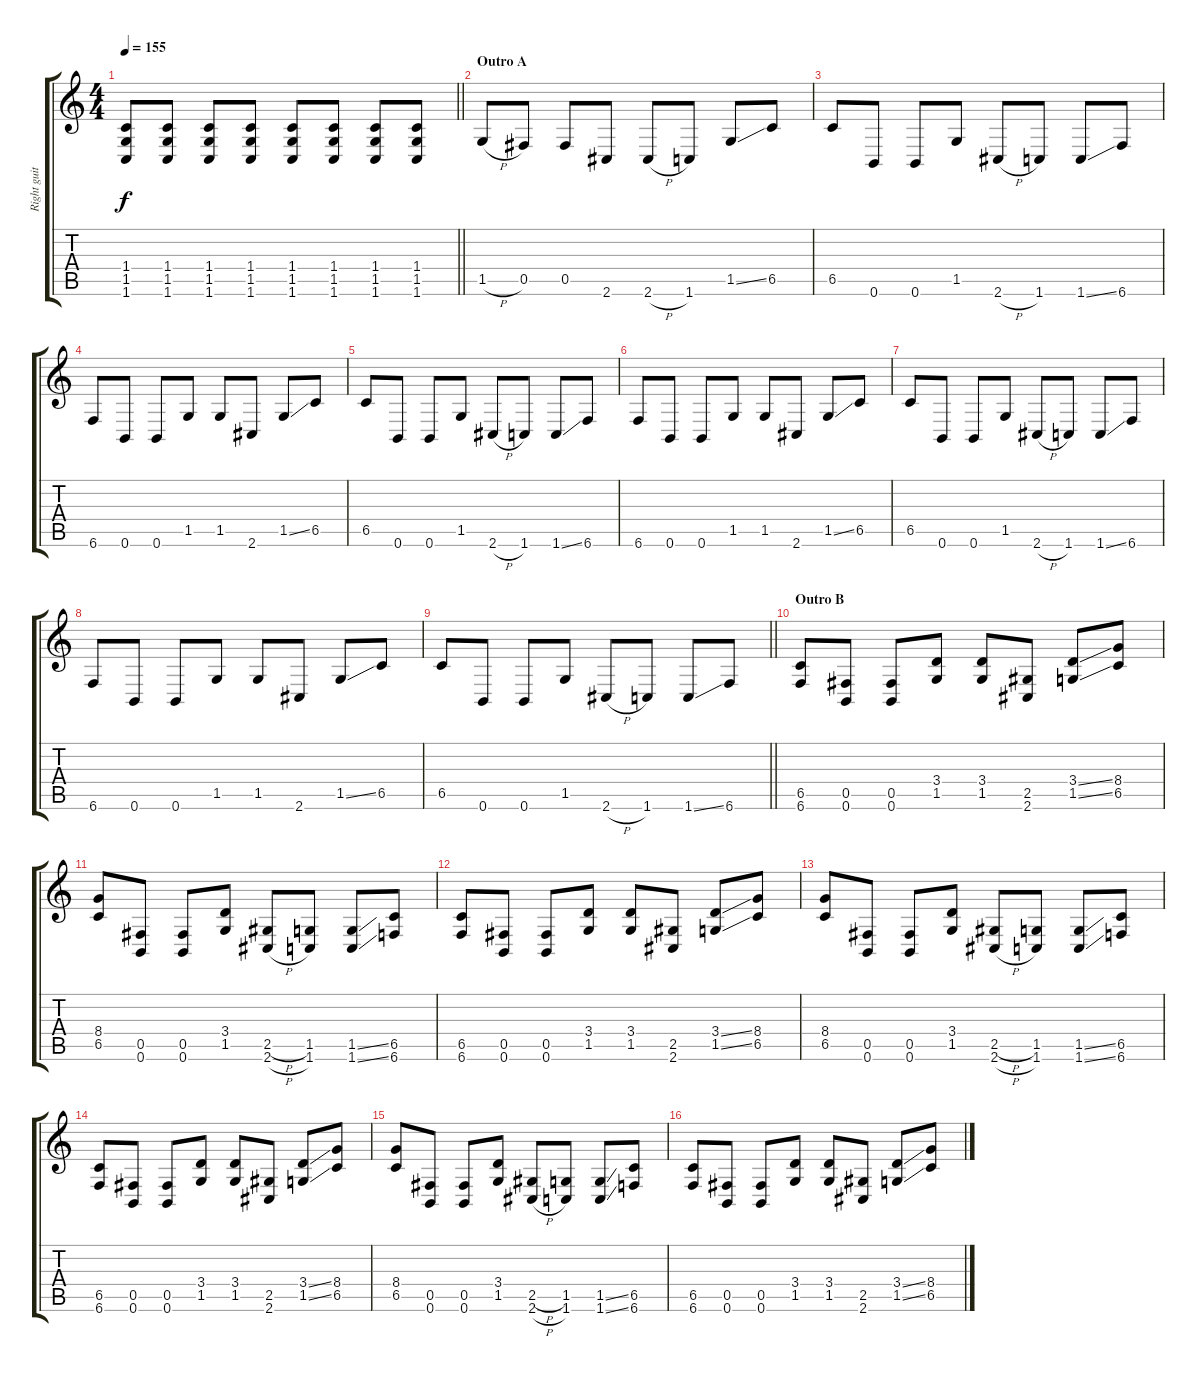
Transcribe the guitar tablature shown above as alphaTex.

\track ("Right guitar" "Right guit") {instrument overdrivenguitar}
\staff {score tabs}
\tuning (Db4 Ab3 E3 B2 Gb2 B1) {hide}
\ts (4 4)
\tempo 155
\clef g2
\barLineRight lightlight
\ks c
(1.4 1.5 1.6).8{dy f} (1.4 1.5 1.6).8 (1.4 1.5 1.6).8 (1.4 1.5 1.6).8 (1.4 1.5 1.6).8 (1.4 1.5 1.6).8 (1.4 1.5 1.6).8 (1.4 1.5 1.6).8 |
\section ("" "Outro A")
1.5{h}.8 0.5.8 0.5.8 2.6.8 2.6{h}.8 1.6.8 1.5{ss}.8 6.5.8 |
6.5.8 0.6.8 0.6.8 1.5.8 2.6{h}.8 1.6.8 1.6{ss}.8 6.6.8 |
6.6.8 0.6.8 0.6.8 1.5.8 1.5.8 2.6.8 1.5{ss}.8 6.5.8 |
6.5.8 0.6.8 0.6.8 1.5.8 2.6{h}.8 1.6.8 1.6{ss}.8 6.6.8 |
6.6.8 0.6.8 0.6.8 1.5.8 1.5.8 2.6.8 1.5{ss}.8 6.5.8 |
6.5.8 0.6.8 0.6.8 1.5.8 2.6{h}.8 1.6.8 1.6{ss}.8 6.6.8 |
6.6.8 0.6.8 0.6.8 1.5.8 1.5.8 2.6.8 1.5{ss}.8 6.5.8 |
\barLineRight lightlight
6.5.8 0.6.8 0.6.8 1.5.8 2.6{h}.8 1.6.8 1.6{ss}.8 6.6.8 |
\section ("" "Outro B")
(6.5 6.6).8 (0.5 0.6).8 (0.5 0.6).8 (3.4 1.5).8 (3.4 1.5).8 (2.5 2.6).8 (3.4{ss} 1.5{ss}).8 (8.4 6.5).8 |
(8.4 6.5).8 (0.5 0.6).8 (0.5 0.6).8 (3.4 1.5).8 (2.5{h} 2.6{h}).8 (1.5 1.6).8 (1.5{ss} 1.6{ss}).8 (6.5 6.6).8 |
(6.5 6.6).8 (0.5 0.6).8 (0.5 0.6).8 (3.4 1.5).8 (3.4 1.5).8 (2.5 2.6).8 (3.4{ss} 1.5{ss}).8 (8.4 6.5).8 |
(8.4 6.5).8 (0.5 0.6).8 (0.5 0.6).8 (3.4 1.5).8 (2.5{h} 2.6{h}).8 (1.5 1.6).8 (1.5{ss} 1.6{ss}).8 (6.5 6.6).8 |
(6.5 6.6).8 (0.5 0.6).8 (0.5 0.6).8 (3.4 1.5).8 (3.4 1.5).8 (2.5 2.6).8 (3.4{ss} 1.5{ss}).8 (8.4 6.5).8 |
(8.4 6.5).8 (0.5 0.6).8 (0.5 0.6).8 (3.4 1.5).8 (2.5{h} 2.6{h}).8 (1.5 1.6).8 (1.5{ss} 1.6{ss}).8 (6.5 6.6).8 |
(6.5 6.6).8 (0.5 0.6).8 (0.5 0.6).8 (3.4 1.5).8 (3.4 1.5).8 (2.5 2.6).8 (3.4{ss} 1.5{ss}).8 (8.4 6.5).8
